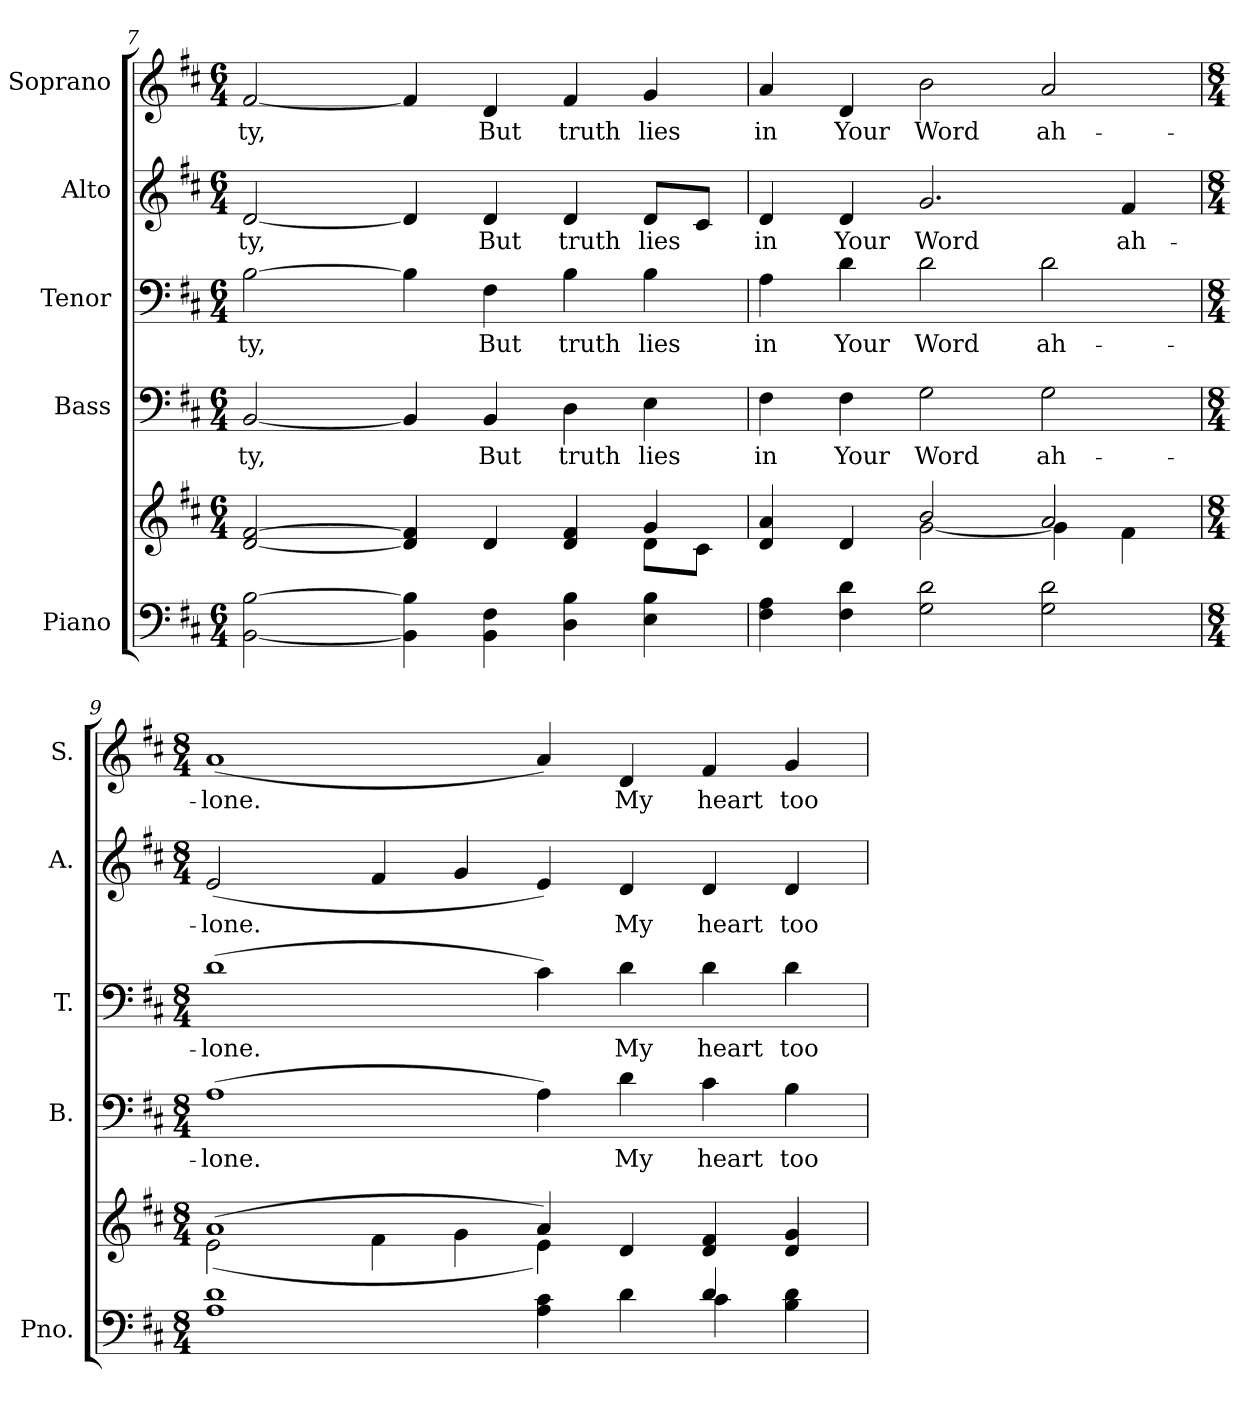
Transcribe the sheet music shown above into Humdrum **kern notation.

**kern	**kern	**kern	**text	**kern	**text	**kern	**text	**kern	**text
*part5	*part5	*part4	*part4	*part3	*part3	*part2	*part2	*part1	*part1
*staff6	*staff5	*staff4	*staff4	*staff3	*staff3	*staff2	*staff2	*staff1	*staff1
*I"Piano	*	*I"Bass	*	*I"Tenor	*	*I"Alto	*	*I"Soprano	*
*I'Pno.	*	*I'B.	*	*I'T.	*	*I'A.	*	*I'S.	*
!!LO:PB:g=z
*clefF4	*clefG2	*clefF4	*	*clefF4	*	*clefG2	*	*clefG2	*
*k[f#c#]	*k[f#c#]	*k[f#c#]	*	*k[f#c#]	*	*k[f#c#]	*	*k[f#c#]	*
*D:	*D:	*D:	*	*D:	*	*D:	*	*D:	*
*M6/4	*M6/4	*M6/4	*	*M6/4	*	*M6/4	*	*M6/4	*
=7	=7	=7	=7	=7	=7	=7	=7	=7	=7
*	*^	*	*	*	*	*	*	*	*
!	!	!	!	!LO:LY:b:color=#000000	!	!	!	!	!	!
!	!	!	!	!	!	!LO:LY:b:color=#000000	!	!	!	!
!	!	!	!	!	!	!	!	!LO:LY:b:color=#000000	!	!
!	!	!	!	!	!	!	!	!	!	!LO:LY:b:color=#000000
[<2BBi\ [>2Bi	[<2di/ [>2f#i	4ryy	[<2BBi/	-ty,	[>2Bi\	-ty,	[<2di/	-ty,	[<2f#i/	-ty,
.	.	4ryy	.	.	.	.	.	.	.	.
4BBi\] 4Bi]	4di/] 4f#i]	2ryy	4BBi/]	.	4Bi\]	.	4di/]	.	4f#i/]	.
!	!	!	!	!LO:LY:b:color=#000000	!	!	!	!	!	!
!	!	!	!	!	!	!LO:LY:b:color=#000000	!	!	!	!
!	!	!	!	!	!	!	!	!LO:LY:b:color=#000000	!	!
!	!	!	!	!	!	!	!	!	!	!LO:LY:b:color=#000000
4BBi\ 4F#i	4di/	.	4BBi/	But	4F#i\	But	4di/	But	4di/	But
!	!	!	!	!LO:LY:b:color=#000000	!	!	!	!	!	!
!	!	!	!	!	!	!LO:LY:b:color=#000000	!	!	!	!
!	!	!	!	!	!	!	!	!LO:LY:b:color=#000000	!	!
!	!	!	!	!	!	!	!	!	!	!LO:LY:b:color=#000000
4Di\ 4Bi	4di/ 4f#i	4ryy	4Di\	truth	4Bi\	truth	4di/	truth	4f#i/	truth
!	!	!	!	!LO:LY:b:color=#000000	!	!	!	!	!	!
!	!	!	!	!	!	!LO:LY:b:color=#000000	!	!	!	!
!	!	!	!	!	!	!	!	!LO:LY:b:color=#000000	!	!
!	!	!	!	!	!	!	!	!	!	!LO:LY:b:color=#000000
4Ei\ 4Bi	4gi/	8di\L	4Ei\	lies	4Bi\	lies	8di/L	lies	4gi/	lies
.	.	8c#i\J	.	.	.	.	8c#i/J	.	.	.
=8	=8	=8	=8	=8	=8	=8	=8	=8	=8	=8
!	!	!	!	!LO:LY:b:color=#000000	!	!	!	!	!	!
!	!	!	!	!	!	!LO:LY:b:color=#000000	!	!	!	!
!	!	!	!	!	!	!	!	!LO:LY:b:color=#000000	!	!
!	!	!	!	!	!	!	!	!	!	!LO:LY:b:color=#000000
4F#i\ 4Ai	4di/ 4ai	4ryy	4F#i\	in	4Ai\	in	4di/	in	4ai/	in
!	!	!	!	!LO:LY:b:color=#000000	!	!	!	!	!	!
!	!	!	!	!	!	!LO:LY:b:color=#000000	!	!	!	!
!	!	!	!	!	!	!	!	!LO:LY:b:color=#000000	!	!
!	!	!	!	!	!	!	!	!	!	!LO:LY:b:color=#000000
4F#i\ 4di	4di/	4ryy	4F#i\	Your	4di\	Your	4di/	Your	4di/	Your
!	!	!	!	!LO:LY:b:color=#000000	!	!	!	!	!	!
!	!	!	!	!	!	!LO:LY:b:color=#000000	!	!	!	!
!	!	!	!	!	!	!	!	!LO:LY:b:color=#000000	!	!
!	!	!	!	!	!	!	!	!	!	!LO:LY:b:color=#000000
2Gi\ 2di	2bi/	[<2gi\	2Gi\	Word	2di\	Word	2.gi/	Word	2bi\	Word
!	!	!	!	!LO:LY:b:color=#000000	!	!	!	!	!	!
!	!	!	!	!	!	!LO:LY:b:color=#000000	!	!	!	!
!	!	!	!	!	!	!	!	!	!	!LO:LY:b:color=#000000
2Gi\ 2di	2ai/	4gi\]	2Gi\	ah-	2di\	ah-	.	.	2ai/	ah-
!	!	!	!	!	!	!	!	!LO:LY:b:color=#000000	!	!
.	.	4f#i\	.	.	.	.	4f#i/	ah-	.	.
!!LO:PB:g=z
=9	=9	=9	=9	=9	=9	=9	=9	=9	=9	=9
*M8/4	*M8/4	*	*M8/4	*	*M8/4	*	*M8/4	*	*M8/4	*
*^	*	*	*	*	*	*	*	*	*	*
!	!	!	!	!	!LO:LY:b:color=#000000	!	!	!	!	!	!
!	!	!	!	!	!	!	!LO:LY:b:color=#000000	!	!	!	!
!	!	!	!	!	!	!	!	!	!LO:LY:b:color=#000000	!	!
!	!	!	!	!	!	!	!	!	!	!	!LO:LY:b:color=#000000
1Ai 1di	4ryy	(1ai	(2ei\	(1Ai	-lone.	(1di	-lone.	(2ei/	-lone.	(1ai	-lone.
.	4ryy	.	.	.	.	.	.	.	.	.	.
.	2ryy	.	4f#i\	.	.	.	.	4f#i/	.	.	.
.	.	.	4gi\	.	.	.	.	4gi/	.	.	.
4Ai\ 4c#i	4ryy	4ai/)	4ei\)	4Ai\)	.	4c#i\)	.	4ei/)	.	4ai/)	.
!	!	!	!	!	!LO:LY:b:color=#000000	!	!	!	!	!	!
!	!	!	!	!	!	!	!LO:LY:b:color=#000000	!	!	!	!
!	!	!	!	!	!	!	!	!	!LO:LY:b:color=#000000	!	!
!	!	!	!	!	!	!	!	!	!	!	!LO:LY:b:color=#000000
4di\	4ryy	4di/	4ryy	4di\	My	4di\	My	4di/	My	4di/	My
!	!	!	!	!	!LO:LY:b:color=#000000	!	!	!	!	!	!
!	!	!	!	!	!	!	!LO:LY:b:color=#000000	!	!	!	!
!	!	!	!	!	!	!	!	!	!LO:LY:b:color=#000000	!	!
!	!	!	!	!	!	!	!	!	!	!	!LO:LY:b:color=#000000
4di/	4c#i\	4di/ 4f#i	4ryy	4c#i\	heart	4di\	heart	4di/	heart	4f#i/	heart
!	!	!	!	!	!LO:LY:b:color=#000000	!	!	!	!	!	!
!	!	!	!	!	!	!	!LO:LY:b:color=#000000	!	!	!	!
!	!	!	!	!	!	!	!	!	!LO:LY:b:color=#000000	!	!
!	!	!	!	!	!	!	!	!	!	!	!LO:LY:b:color=#000000
4Bi\ 4di	4ryy	4di/ 4gi	4ryy	4Bi\	too	4di\	too	4di/	too	4gi/	too
*v	*v	*	*	*	*	*	*	*	*	*	*
*	*v	*v	*	*	*	*	*	*	*	*
=	=	=	=	=	=	=	=	=	=
*-	*-	*-	*-	*-	*-	*-	*-	*-	*-
